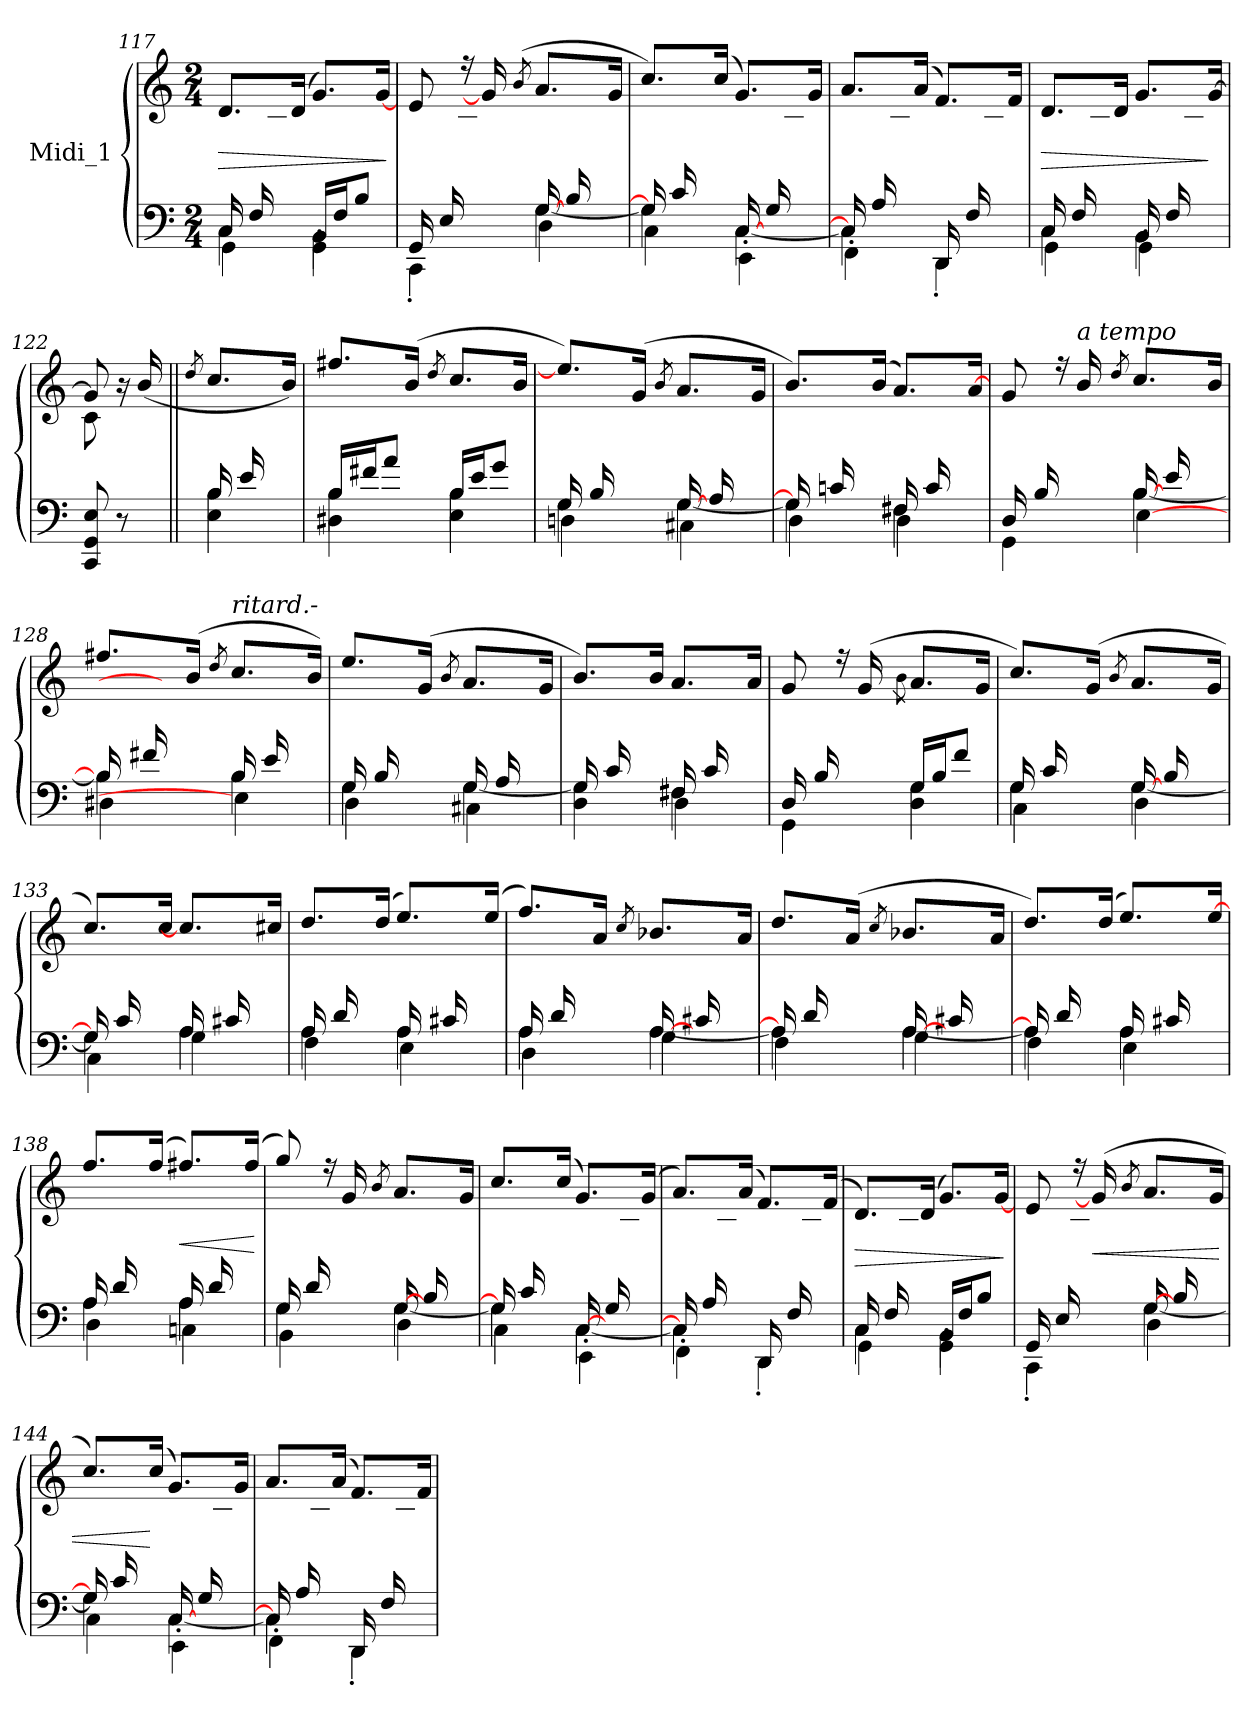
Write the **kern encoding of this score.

**kern	**kern	**dynam
*part1	*part1	*part1
*staff2	*staff1	*staff1/2
*I"Midi_1	*	*
!!LO:LB:g=z
*clefF4	*clefG2	*
*k[]	*k[]	*
*C:	*C:	*
*M2/4	*M2/4	*
=117	=117	=117
*^	*	*
*	*^	*	*
*	*	*^	*	*
!	!	!	!	!	!LO:HP:b
*	*	*	*	*^	*
16C/LL	4C\	4GG'\	4ryy	8.d/L	8ryy	>
16F/J	.	.	.	.	.	.
4.ryy	.	.	.	.	8c\J	.
.	.	.	.	(>16d/Jk	.	.
.	16BB/LL	4GG'\	4BB\	8.g/L)	4ryy	.
.	16F/J	.	.	.	.	.
.	8B/J	.	.	.	.	.
.	.	.	.	[16g/Jk	.	.
*v	*v	*v	*v	*	*	*
*	*v	*v	*
.	.	]
!!LO:LB:g=z
=118	=118	=118
*^	*^	*
*	*^	*	*	*
16GG/LL	4CC'\	4ryy	8e/	8ryy	.
16E/J	.	.	.	.	.
8ryy	.	.	16r	8c\J	.
.	.	.	16g/]	.	.
.	.	.	(>8qb/	.	.
[16G/LL	[4G\	4D\	8.a/L	8ryy	.
16B/J	.	.	.	.	.
8ryy	.	.	.	8f\J	.
.	.	.	16g/Jk	.	.
=119	=119	=119	=119	=119	=119
16G/LL]	4G\]	4C\	8.cc/L)	8ryy	.
16c/J	.	.	.	.	.
8ryy	.	.	.	8e\J	.
.	.	.	(>16cc/Jk	.	.
[16C/LL	[4C\	4EE'\	8.g/L)	8ryy	.
16G/J	.	.	.	.	.
8ryy	.	.	.	8c\J	.
.	.	.	16g/Jk	.	.
=120	=120	=120	=120	=120	=120
16C/LL]	4C\]	4FF'\	8.a/L	8ryy	.
16A/J	.	.	.	.	.
8ryy	.	.	.	8c\J	.
.	.	.	(>16a/Jk	.	.
16DD/LL	4DD'\	4ryy	8.f/L)	8ryy	.
16F/J	.	.	.	.	.
8ryy	.	.	.	8c\J	.
.	.	.	16f/Jk	.	.
=121	=121	=121	=121	=121	=121
!	!	!	!	!	!LO:HP:b
16C/LL	4C\	4GG'\	8.d/L	8ryy	>
16F/J	.	.	.	.	.
8ryy	.	.	.	8c\J	.
.	.	.	16d/Jk	.	.
16BB/LL	4BB\	4GG'\	8.g/L	8ryy	.
16F/J	.	.	.	.	.
8ryy	.	.	.	8B\J	.
.	.	.	[16g/Jk	.	]
*	*v	*v	*	*	*
=122	=122	=122	=122	=122
8CC/ 8GG/ 8E/	4ryy	8g/]	8c\	.
8r	.	16r	8ryy	.
.	.	(>16b/	.	.
*v	*v	*	*	*
!!LO:PB:g=z	!!
=123||	=123||	=123||	=123||
.	8qdd/	.	.
*^	*	*	*
*	*^	*	*	*
16B/LL	4E\ 4B\	4ryy	8.cc/L	8ryy	.
16e/J	.	.	.	.	.
8ryy	.	.	.	8g\J	.
.	.	.	16b/Jk)	.	.
!!LO:LB:g=z	!!
=124	=124	=124	=124	=124	=124
16B/LL	4D#X\	4B\	8.ff#X/L	2ryy	.
16f#X/J	.	.	.	.	.
8a/J	.	.	.	.	.
.	.	.	(>16b/Jk	.	.
.	.	.	8qdd/	.	.
16B/LL	4E\	4B\	8.cc/L	.	.
16e/J	.	.	.	.	.
8g/J	.	.	.	.	.
.	.	.	16b/Jk	.	.
=125	=125	=125	=125	=125	=125
*	*	*^	*	*	*
16G/LL	4G\	4Dni\	2ryy	8.ee/L])	8ryy	.
16B/J	.	.	.	.	.	.
8ryy	.	.	.	.	8e\J	.
.	.	.	.	(>16g/Jk	.	.
.	.	.	.	8qb/	.	.
[16G/LL	[4G\	4C#X\	.	8.a/L	8ryy	.
16A/J	.	.	.	.	.	.
8ryy	.	.	.	.	8e\J	.
.	.	.	.	16g/Jk	.	.
=126	=126	=126	=126	=126	=126	=126
16G/LL]	4G\]	4D\	2ryy	8.b/L)	8ryy	.
16cni/J	.	.	.	.	.	.
8ryy	.	.	.	.	8d\J	.
.	.	.	.	(>16b/Jk	.	.
16F#X/LL	4F#X\	4D\	.	8.a/L)	8ryy	.
16c/J	.	.	.	.	.	.
8ryy	.	.	.	.	8d\J	.
.	.	.	.	[16a/Jk	.	.
=127	=127	=127	=127	=127	=127	=127
16D/LL	4GG\	4ryy	2ryy	8g/	8ryy	.
16B/J	.	.	.	.	.	.
8ryy	.	.	.	16r	8d\J	.
!	!	!	!	!LO:TX:a:i:t=a tempo	!	!
.	.	.	.	16b/	.	.
.	.	.	.	8qdd/	.	.
[16B/LL	[4B\	[4E\	.	8.cc/L	8ryy	.
16e/J	.	.	.	.	.	.
8ryy	.	.	.	.	8g\J	.
.	.	.	.	16b/Jk	.	.
!!LO:LB:g=z	!!
=128	=128	=128	=128	=128	=128	=128
16B/LL]	4B\]	4D#X\	2ryy	8.ff#X/L	8ryy	.
16f#X/J	.	.	.	.	.	.
8ryy	.	.	.	.	8a\J]	.
.	.	.	.	(>16b/Jk	.	.
.	.	.	.	8qdd/	.	.
!	!	!	!	!LO:TX:a:i:t=ritard.-	!	!
16B/LL	4B\	4E\]	.	8.cc/L	8ryy	.
16e/J	.	.	.	.	.	.
8ryy	.	.	.	.	8g\J	.
.	.	.	.	16b/Jk)	.	.
*	*	*v	*v	*	*	*
!!LO:LB:g=z	!!
=129	=129	=129	=129	=129	=129
16G/LL	4G\	4D\	8.ee/L	8ryy	.
16B/J	.	.	.	.	.
8ryy	.	.	.	8e\J	.
.	.	.	(>16g/Jk	.	.
.	.	.	8qb/	.	.
16G/LL	[4G\	4C#X\	8.a/L	8ryy	.
16A/J	.	.	.	.	.
8ryy	.	.	.	8e\J	.
.	.	.	16g/Jk	.	.
=130	=130	=130	=130	=130	=130
16G/LL	4D\ 4G\]	4ryy	8.b/L)	8ryy	.
16c/J	.	.	.	.	.
8ryy	.	.	.	8d\J	.
.	.	.	16b/Jk	.	.
16F#X/LL	4F#X\	4D\	8.a/L	8ryy	.
16c/J	.	.	.	.	.
8ryy	.	.	.	8d\J	.
.	.	.	16a/Jk	.	.
=131	=131	=131	=131	=131	=131
16D/LL	4GG\	4ryy	8g/	8ryy	.
16B/J	.	.	.	.	.
4.ryy	.	.	16r	8d\J	.
.	.	.	(>16g/	.	.
.	.	.	.	8qb\	.
.	16G/LL	4D\ 4G\	4ryy	8.a/L	.
.	16B/J	.	.	.	.
.	8f/J	.	.	.	.
.	.	.	.	16g/Jk	.
=132	=132	=132	=132	=132	=132
16G/LL	4G\	4C\	8.cc/L)	8ryy	.
16c/J	.	.	.	.	.
8ryy	.	.	.	8e\J	.
.	.	.	(>16g/Jk	.	.
.	.	.	8qb/	.	.
[16G/LL	[4G\	4D\	8.a/L	8ryy	.
16B/J	.	.	.	.	.
8ryy	.	.	.	8f\J	.
.	.	.	16g/Jk	.	.
!!LO:LB:g=z	!!
=133	=133	=133	=133	=133	=133
16G/LL]	4G\]	4C\	8.cc/L)	8ryy	.
16c/J	.	.	.	.	.
8ryy	.	.	.	8e\J	.
.	.	.	16cc/Jk	.	.
16A/LL	4A\	4G\	8.cc#/L]	8ryy	.
16c#X/J	.	.	.	.	.
8ryy	.	.	.	8e\J	.
.	.	.	16cc#X/Jk	.	.
!!LO:LB:g=z	!!
=134	=134	=134	=134	=134	=134
16A/LL	4A\	4F\	8.dd/L	8ryy	.
16d/J	.	.	.	.	.
8ryy	.	.	.	8f\J	.
.	.	.	(>16dd/Jk	.	.
16A/LL	4A\	4E\	8.ee/L)	8ryy	.
16c#X/J	.	.	.	.	.
8ryy	.	.	.	8g\J	.
.	.	.	(>16ee/Jk	.	.
=135	=135	=135	=135	=135	=135
16A/LL	4A\	4D\	8.ff/L)	8ryy	.
16d/J	.	.	.	.	.
8ryy	.	.	.	8f\J	.
.	.	.	16a/Jk	.	.
.	.	.	8qcc/	.	.
[16A/LL	[4A\	4G\	8.b-X/L	8ryy	.
16c#X/J	.	.	.	.	.
8ryy	.	.	.	8e\J	.
.	.	.	16a/Jk	.	.
=136	=136	=136	=136	=136	=136
16A/LL]	4A\]	4F\	8.dd/L	8ryy	.
16d/J	.	.	.	.	.
8ryy	.	.	.	8f\J	.
.	.	.	(>16a/Jk	.	.
.	.	.	8qcc/	.	.
[16A/LL	[4A\	4G\	8.b-X/L	8ryy	.
16c#X/J	.	.	.	.	.
8ryy	.	.	.	8e\J	.
.	.	.	16a/Jk	.	.
=137	=137	=137	=137	=137	=137
16A/LL]	4A\]	4F\	8.dd/L)	8ryy	.
16d/J	.	.	.	.	.
8ryy	.	.	.	8f\J	.
.	.	.	(>16dd/Jk	.	.
16A/LL	4A\	4E\	8.ee/L)	8ryy	.
16c#X/J	.	.	.	.	.
8ryy	.	.	.	8e\J	.
.	.	.	[16ee/Jk	.	.
!!LO:PB:g=z	!!
=138	=138	=138	=138	=138	=138
*	*	*^	*	*	*
16A/LL	4A\	4D\	2ryy	8.ff/L	8ryy	.
16d/J	.	.	.	.	.	.
8ryy	.	.	.	.	8f\J	.
.	.	.	.	(>16ff/Jk	.	.
!	!	!	!	!	!	!LO:HP:b
16A/LL	4A\	4Cni\	.	8.ff#X/L)	8ryy	<
16d/J	.	.	.	.	.	.
8ryy	.	.	.	.	8f#X\J	.
.	.	.	.	(>16ff#/Jk	.	.
*v	*v	*v	*v	*	*	*
*	*v	*v	*
.	.	[
=139	=139	=139
*^	*^	*
*	*^	*	*	*
*	*	*^	*	*	*
16G/LL	4G\	4BB\	2ryy	8gg/)	8ryy	.
16d/J	.	.	.	.	.	.
8ryy	.	.	.	16r	8fni\J	.
.	.	.	.	16g/	.	.
.	.	.	.	8qb/	.	.
[16G/LL	[4G\	4D\	.	8.a/L	8ryy	.
16B/J	.	.	.	.	.	.
8ryy	.	.	.	.	8f\J	.
.	.	.	.	16g/Jk	.	.
=140	=140	=140	=140	=140	=140	=140
16G/LL]	4G\]	4C\	2ryy	8.cc/L	8ryy	.
16c/J	.	.	.	.	.	.
8ryy	.	.	.	.	8e\J	.
.	.	.	.	(>16cc/Jk	.	.
[16C/LL	[4C\	4EE'\	.	8.g/L)	8ryy	.
16G/J	.	.	.	.	.	.
8ryy	.	.	.	.	8c\J	.
.	.	.	.	(>16g/Jk	.	.
=141	=141	=141	=141	=141	=141	=141
16C/LL]	4C\]	4FF'\	2ryy	8.a/L)	8ryy	.
16A/J	.	.	.	.	.	.
8ryy	.	.	.	.	8c\J	.
.	.	.	.	(>16a/Jk	.	.
16DD/LL	4DD'\	4ryy	.	8.f/L)	8ryy	.
16F/J	.	.	.	.	.	.
8ryy	.	.	.	.	8c\J	.
.	.	.	.	(>16f/Jk	.	.
!!LO:LB:g=z	!!
=142	=142	=142	=142	=142	=142	=142
!	!	!	!	!	!	!LO:HP:b
16C/LL	4C\	4GG'\	4ryy	8.d/L)	8ryy	>
16F/J	.	.	.	.	.	.
4.ryy	.	.	.	.	8c\J	.
.	.	.	.	(>16d/Jk	.	.
.	16BB/LL	4GG'\	4BB\	8.g/L)	4ryy	.
.	16F/J	.	.	.	.	.
.	8B/J	.	.	.	.	.
.	.	.	.	[16g/Jk	.	.
*v	*v	*v	*v	*	*	*
*	*v	*v	*
.	.	]
!!LO:LB:g=z
=143	=143	=143
*^	*^	*
*	*^	*	*	*
16GG/LL	4CC'\	4ryy	8e/	8ryy	.
16E/J	.	.	.	.	.
8ryy	.	.	16r	8c\J	.
!	!	!	!	!	!LO:HP:b
.	.	.	(>16g/]	.	<
.	.	.	8qb/	.	.
[16G/LL	[4G\	4D\	8.a/L	8ryy	.
16B/J	.	.	.	.	.
8ryy	.	.	.	8f\J	.
.	.	.	16g/Jk	.	.
=144	=144	=144	=144	=144	=144
16G/LL]	4G\]	4C\	8.cc/L)	8ryy	.
16c/J	.	.	.	.	.
8ryy	.	.	.	8e\J	.
.	.	.	(>16cc/Jk	.	[
[16C/LL	[4C\	4EE'\	8.g/L)	8ryy	.
16G/J	.	.	.	.	.
8ryy	.	.	.	8c\J	.
.	.	.	16g/Jk	.	.
=145	=145	=145	=145	=145	=145
16C/LL]	4C\]	4FF'\	8.a/L	8ryy	.
16A/J	.	.	.	.	.
8ryy	.	.	.	8c\J	.
.	.	.	(>16a/Jk	.	.
16DD/LL	4DD'\	4ryy	8.f/L)	8ryy	.
16F/J	.	.	.	.	.
8ryy	.	.	.	8c\J	.
.	.	.	16f/Jk	.	.
*v	*v	*v	*	*	*
*	*v	*v	*
=	=	=
*-	*-	*-
